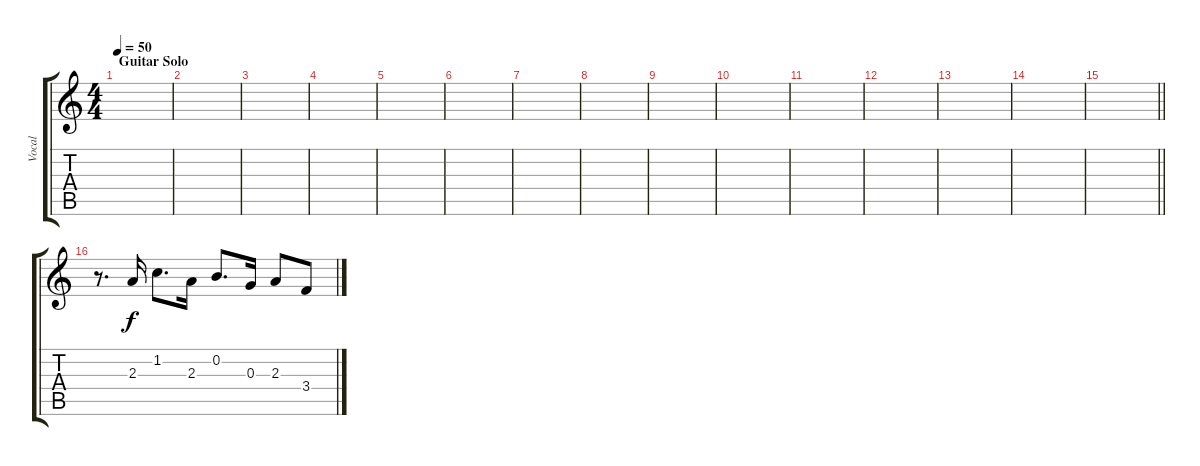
\track ("Vocal" "Vocal") {instrument acousticguitarnylon}
\staff {score tabs}
\tuning (E4 B3 G3 D3 A2 E2) {hide}
\ts (4 4)
\section ("" "Guitar Solo")
\tempo 50
\clef g2
\ks c
|
|
|
|
|
|
|
|
|
|
|
|
|
|
\barLineRight lightlight
|
r.8{d} 2.3.16 1.2.8{d} 2.3.16 0.2.8{d} 0.3.16 2.3.8 3.4.8
